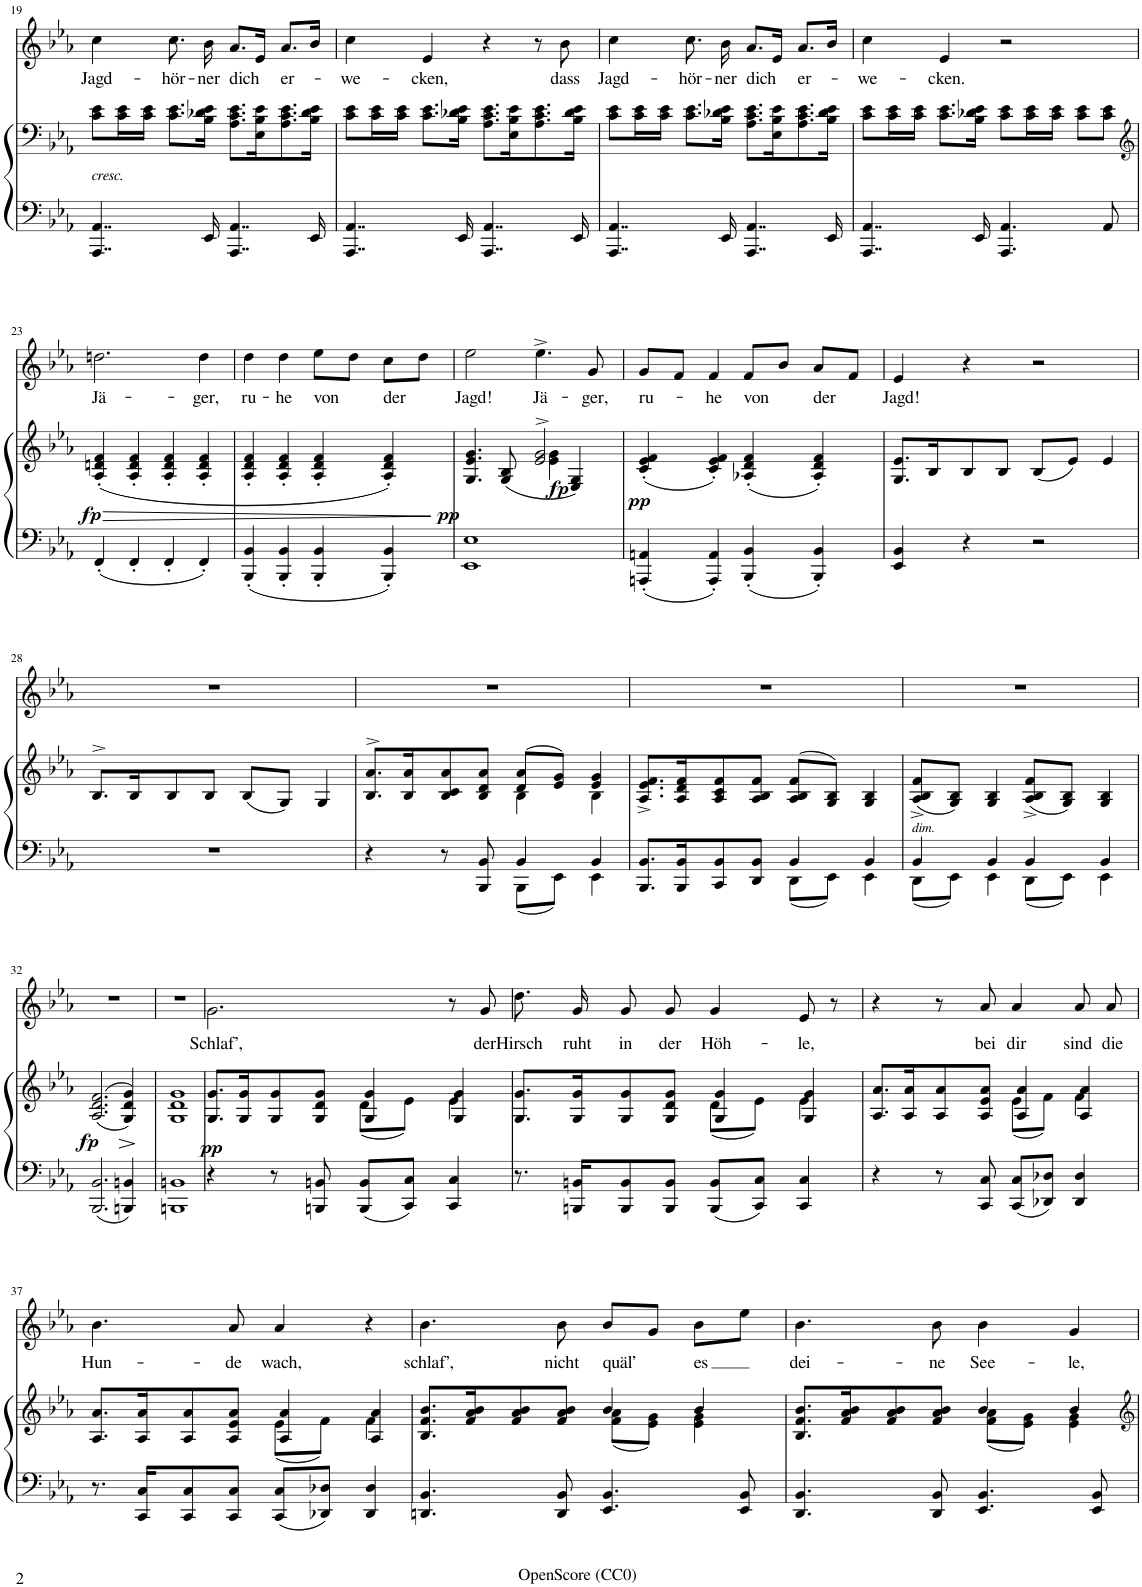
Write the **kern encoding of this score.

**kern	**kern	**dynam	**kern	**text
*part2	*part2	*part2	*part1	*part1
*staff3	*staff2	*staff2/3	*staff1	*staff1
*I"Pianoforte	*	*	*I"Singstimme Voice	*
*I'Pno	*	*	*	*
!!LO:PB:g=z
*clefF4	*clefF4	*	*clefG2	*
*k[b-e-a-]	*k[b-e-a-]	*	*k[b-e-a-]	*
*M4/4	*M4/4	*	*M4/4	*
*met(c)	*met(c)	*	*met(c)	*
=19	=19	=19	=19	=19
!	!LO:TX:b:i:t=cresc.	!	!	!
!	!	!	!	!LO:LY:b
4..AAA-/ 4..AA-/	8c\ 8e-\L	.	4cc\	Jagd-
.	16c\ 16e-\L	.	.	.
.	16c\ 16e-\JJ	.	.	.
!	!	!	!	!LO:LY:b
.	8.c\ 8.e-\L	.	8.cc\	-hör-
!	!	!	!	!LO:LY:b
16EE-/	16B-\ 16d-X\ 16e-\Jk	.	16b-\	-ner
!	!	!	!	!LO:LY:b
4..AAA-/ 4..AA-/	8.A-\ 8.c\ 8.e-\L	.	8.a-/L	dich
.	16E-\ 16B-\ 16e-\K	.	16e-/Jk	.
!	!	!	!	!LO:LY:b
.	8.A-\ 8.c\ 8.e-\	.	8.a-/L	er-
16EE-/	16B-\ 16d-\ 16e-\Jk	.	16b-/Jk	.
=20	=20	=20	=20	=20
!	!	!	!	!LO:LY:b
4..AAA-/ 4..AA-/	8c\ 8e-\L	.	4cc\	-we-
.	16c\ 16e-\L	.	.	.
.	16c\ 16e-\JJ	.	.	.
!	!	!	!	!LO:LY:b
.	8.c\ 8.e-\L	.	4e-/	-cken,
16EE-/	16B-\ 16d-X\ 16e-\Jk	.	.	.
4..AAA-/ 4..AA-/	8.A-\ 8.c\ 8.e-\L	.	4r	.
.	16E-\ 16B-\ 16e-\K	.	.	.
.	8.A-\ 8.c\ 8.e-\	.	8r	.
!	!	!	!	!LO:LY:b
.	.	.	8b-\	dass
16EE-/	16B-\ 16d-\ 16e-\Jk	.	.	.
=21	=21	=21	=21	=21
!	!	!	!	!LO:LY:b
4..AAA-/ 4..AA-/	8c\ 8e-\L	.	4cc\	Jagd-
.	16c\ 16e-\L	.	.	.
.	16c\ 16e-\JJ	.	.	.
!	!	!	!	!LO:LY:b
.	8.c\ 8.e-\L	.	8.cc\	-hör-
!	!	!	!	!LO:LY:b
16EE-/	16B-\ 16d-X\ 16e-\Jk	.	16b-\	-ner
!	!	!	!	!LO:LY:b
4..AAA-/ 4..AA-/	8.A-\ 8.c\ 8.e-\L	.	8.a-/L	dich
.	16E-\ 16B-\ 16e-\K	.	16e-/Jk	.
!	!	!	!	!LO:LY:b
.	8.A-\ 8.c\ 8.e-\	.	8.a-/L	er-
16EE-/	16B-\ 16d-\ 16e-\Jk	.	16b-/Jk	.
=22	=22	=22	=22	=22
!	!	!	!	!LO:LY:b
4..AAA-/ 4..AA-/	8c\ 8e-\L	.	4cc\	-we-
.	16c\ 16e-\L	.	.	.
.	16c\ 16e-\JJ	.	.	.
!	!	!	!	!LO:LY:b
.	8.c\ 8.e-\L	.	4e-/	-cken.
16EE-/	16B-\ 16d-X\ 16e-\Jk	.	.	.
4.AAA-/ 4.AA-/	8c\ 8e-\L	.	2r	.
.	16c\ 16e-\L	.	.	.
.	16c\ 16e-\JJ	.	.	.
.	8c\ 8e-\L	.	.	.
8AA-/	8c\ 8e-\J	.	.	.
!!LO:LB:g=z
=23	=23	=23	=23	=23
*	*clefG2	*	*	*
!	!	!LO:HP:b	!	!LO:LY:b
!	!	!LO:DY:n=1:b	!	!
4FF'/	(<4A-/' 4dn/' 4f/'	> fp	2.ddn\	Jä-
4FF'/	4A-/' 4d/' 4f/'	.	.	.
4FF'/	4A-/' 4d/' 4f/'	.	.	.
!	!	!	!	!LO:LY:b
4FF'/	4A-/' 4d/' 4f/'	.	4dd\	-ger,
=24	=24	=24	=24	=24
!	!	!	!	!LO:LY:b
4BBB-/' 4BB-/'	4A-/' 4d/' 4f/'	.	4dd\	ru-
!	!	!	!	!LO:LY:b
4BBB-/' 4BB-/'	4A-/' 4d/' 4f/'	.	4dd\	-he
!	!	!	!	!LO:LY:b
4BBB-/' 4BB-/'	4A-/' 4d/' 4f/'	.	8ee-\L	von
.	.	.	8dd\J	.
!	!	!	!	!LO:LY:b
4BBB-/' 4BB-/'	4A-/' 4d/' 4f/')	.	8cc\L	der
.	.	.	8dd\J	.
.	.	]	.	.
=25	=25	=25	=25	=25
*	*^	*	*	*
!	!	!	!LO:DY:b	!	!LO:LY:b
1EE- 1E-	4.G/ 4.e-/ 4.g/	2ryy	pp	2ee-\	Jagd!
.	(<8G/ 8B-/	.	.	.	.
!	!	!	!LO:DY:b	!	!LO:LY:b
.	4e-\ 4g\	2e-/^ 2g/^	fp	4.ee-^\	Jä-
.	4E-/ 4G/)	.	.	.	.
!	!	!	!	!	!LO:LY:b
.	.	.	.	8g/	-ger,
*	*v	*v	*	*	*
=26	=26	=26	=26	=26
!	!	!LO:DY:b	!	!LO:LY:b
4AAAn/' 4AAn/'	(4c/' 4e-/' 4f/'	pp	8g/L	ru-
.	.	.	8f/J	.
!	!	!	!	!LO:LY:b
4AAA/' 4AA/'	4c/' 4e-/' 4f/')	.	4f/	-he
!	!	!	!	!LO:LY:b
4BBB-/' 4BB-/'	(4A-X/' 4d/' 4f/'	.	8f/L	von
.	.	.	8b-/J	.
!	!	!	!	!LO:LY:b
4BBB-/' 4BB-/'	4A-/' 4d/' 4f/')	.	8a-/L	der
.	.	.	8f/J	.
=27	=27	=27	=27	=27
!	!	!	!	!LO:LY:b
4EE-/ 4BB-/	8.G/ 8.e-/L	.	4e-/	Jagd!
.	16B-'/K	.	.	.
4r	8B-'/	.	4r	.
.	8B-'/J	.	.	.
2r	(8B-/L	.	2r	.
.	8e-/J)	.	.	.
.	4e-/	.	.	.
!!LO:LB:g=z
=28	=28	=28	=28	=28
1r	8.B-^>/L	.	1r	.
.	16B-'/K	.	.	.
.	8B-'/	.	.	.
.	8B-'/J	.	.	.
.	(8B-/L	.	.	.
.	8G/J)	.	.	.
.	4G/	.	.	.
=29	=29	=29	=29	=29
*^	*^	*	*	*
4r	2ryy	8.B-/^> 8.a-/^>L	2ryy	.	1r	.
.	.	16B-/' 16a-/'K	.	.	.	.
8r	.	8B-/' 8c/' 8a-/'	.	.	.	.
8BBB-/ 8BB-/	.	8B-/' 8d/' 8a-/'J	.	.	.	.
4BB-/	8BBB-\L	(>8d/ 8a-/L	4B-\	.	.	.
.	8EE-\J	8e-/ 8g/J)	.	.	.	.
4BB-/	4EE-\	4e-/ 4g/	4B-\	.	.	.
*	*	*v	*v	*	*	*
=30	=30	=30	=30	=30	=30
8.BBB-/ 8.BB-/L	2ryy	8.A-/^ 8.e-/^ 8.f/^L	.	1r	.
16BBB-/ 16BB-/K	.	16A-/' 16d/' 16f/'K	.	.	.
8CC/ 8BB-/	.	8A-/' 8c/' 8f/'	.	.	.
8DD/ 8BB-/J	.	8A-/' 8B-/' 8f/'J	.	.	.
4BB-/	8DD\L	(>8A-/ 8B-/ 8f/L	.	.	.
.	8EE-\J	8G/ 8B-/J)	.	.	.
4BB-/	4EE-\	4G/ 4B-/	.	.	.
=31	=31	=31	=31	=31	=31
!	!	!LO:TX:b:i:t=dim.	!	!	!
4BB-/	8DD\L	(8A-/^< 8B-/^< 8f/^<L	.	1r	.
.	8EE-\J	8G/ 8B-/J)	.	.	.
4BB-/	4EE-\	4G/ 4B-/	.	.	.
4BB-/	8DD\L	(8A-/^ 8B-/^ 8f/^L	.	.	.
.	8EE-\J	8G/ 8B-/J)	.	.	.
4BB-/	4EE-\	4G/ 4B-/	.	.	.
!!LO:LB:g=z
=32	=32	=32	=32	=32	=32
!	!	!	!LO:HP:b	!	!
!	!	!	!LO:DY:n=1:b	!	!
*v	*v	*	*	*	*
2.BBB-/ 2.BB-/	(>(2.A-/ 2.d/ 2.f/	> fp	1r	.
4BBBn/ 4BBn/	4G/ 4d/ 4g/))	]	.	.
=33	=33	=33	=33	=33
1BBBn 1BBn	1G, 1d, 1g,	.	1r	.
=34	=34	=34	=34	=34
*	*^	*	*	*
!	!	!	!LO:DY:b	!	!LO:LY:b
4r	8.G/ 8.g/L	2ryy	pp	2.g\	Schlaf’,
.	16G/ 16g/K	.	.	.	.
8r	8G/ 8g/	.	.	.	.
8BBBn/ 8BBn/	8G/ 8d/ 8g/J	.	.	.	.
8BBB/ 8BB/L	4G/ 4g/	(8d\L	.	.	.
8CC/ 8C/J	.	8e-\J)	.	.	.
4CC/ 4C/	4G/ 4g/	4e-\	.	8r	.
!	!	!	!	!	!LO:LY:b
.	.	.	.	8g/	der
=35	=35	=35	=35	=35	=35
!	!	!	!	!	!LO:LY:b
8.r	8.G/ 8.g/L	2ryy	.	8.dd\	Hirsch
!	!	!	!	!	!LO:LY:b
16BBBn/ 16BBn/KL	16G/ 16g/K	.	.	16g/	ruht
!	!	!	!	!	!LO:LY:b
8BBB/ 8BB/	8G/ 8g/	.	.	8g/	in
!	!	!	!	!	!LO:LY:b
8BBB/ 8BB/J	8G/ 8d/ 8g/J	.	.	8g/	der
!	!	!	!	!	!LO:LY:b
8BBB/ 8BB/L	4G/ 4g/	(8d\L	.	4g/	Höh-
8CC/ 8C/J	.	8e-\J)	.	.	.
!	!	!	!	!	!LO:LY:b
4CC/ 4C/	4G/ 4g/	4e-\	.	8e-/	-le,
.	.	.	.	8r	.
=36	=36	=36	=36	=36	=36
4r	8.A-/ 8.a-/L	2ryy	.	4r	.
.	16A-/ 16a-/K	.	.	.	.
8r	8A-/ 8a-/	.	.	8r	.
!	!	!	!	!	!LO:LY:b
8CC/ 8C/	8A-/ 8e-/ 8a-/J	.	.	8a-/	bei
!	!	!	!	!	!LO:LY:b
8CC/ 8C/L	4A-/ 4a-/	(8e-\L	.	4a-/	dir
8DD-X/ 8D-X/J	.	8f\J)	.	.	.
!	!	!	!	!	!LO:LY:b
4DD-/ 4D-/	4A-/ 4a-/	4f\	.	8a-/	sind
!	!	!	!	!	!LO:LY:b
.	.	.	.	8a-/	die
!!LO:LB:g=z
=37	=37	=37	=37	=37	=37
!	!	!	!	!	!LO:LY:b
8.r	8.A-/ 8.a-/L	2ryy	.	4.b-\	Hun-
16CC/ 16C/KL	16A-/ 16a-/K	.	.	.	.
8CC/ 8C/	8A-/ 8a-/	.	.	.	.
!	!	!	!	!	!LO:LY:b
8CC/ 8C/J	8A-/ 8e-/ 8a-/J	.	.	8a-/	-de
!	!	!	!	!	!LO:LY:b
8CC/ 8C/L	4A-/ 4a-/	(8e-\L	.	4a-/	wach,
8DD-X/ 8D-X/J	.	8f\J)	.	.	.
4DD-/ 4D-/	4A-/ 4a-/	4f\	.	4r	.
=38	=38	=38	=38	=38	=38
!	!	!	!	!	!LO:LY:b
4.DDn/ 4.BB-/	8.B-/ 8.f/ 8.b-/L	2ryy	.	4.b-\	schlaf’,
.	16f/ 16a-/ 16b-/K	.	.	.	.
.	8f/ 8a-/ 8b-/	.	.	.	.
!	!	!	!	!	!LO:LY:b
8DD/ 8BB-/	8f/ 8a-/ 8b-/J	.	.	8b-\	nicht
!	!	!	!	!	!LO:LY:b
4.EE-/ 4.BB-/	4b-/	(8f\ 8a-\L	.	8b-/L	quäl’
.	.	8e-\ 8g\J)	.	8g/J	.
!	!	!	!	!	!LO:LY:b
.	4b-/	4e-\ 4g\	.	8b-\L	es
8EE-/ 8BB-/	.	.	.	8ee-\J	.
=39	=39	=39	=39	=39	=39
!	!	!	!	!	!LO:LY:b
4.DD/ 4.BB-/	8.B-/ 8.f/ 8.b-/L	2ryy	.	4.b-\	dei-
.	16f/ 16a-/ 16b-/K	.	.	.	.
.	8f/ 8a-/ 8b-/	.	.	.	.
!	!	!	!	!	!LO:LY:b
8DD/ 8BB-/	8f/ 8a-/ 8b-/J	.	.	8b-\	-ne
!	!	!	!	!	!LO:LY:b
4.EE-/ 4.BB-/	4b-/	(8f\ 8a-\L	.	4b-\	See-
.	.	8e-\ 8g\J)	.	.	.
!	!	!	!	!	!LO:LY:b
.	4b-/	4e-\ 4g\	.	4g/	-le,
8EE-/ 8BB-/	.	.	.	.	.
*	*v	*v	*	*	*
=	=	=	=	=
*-	*-	*-	*-	*-
